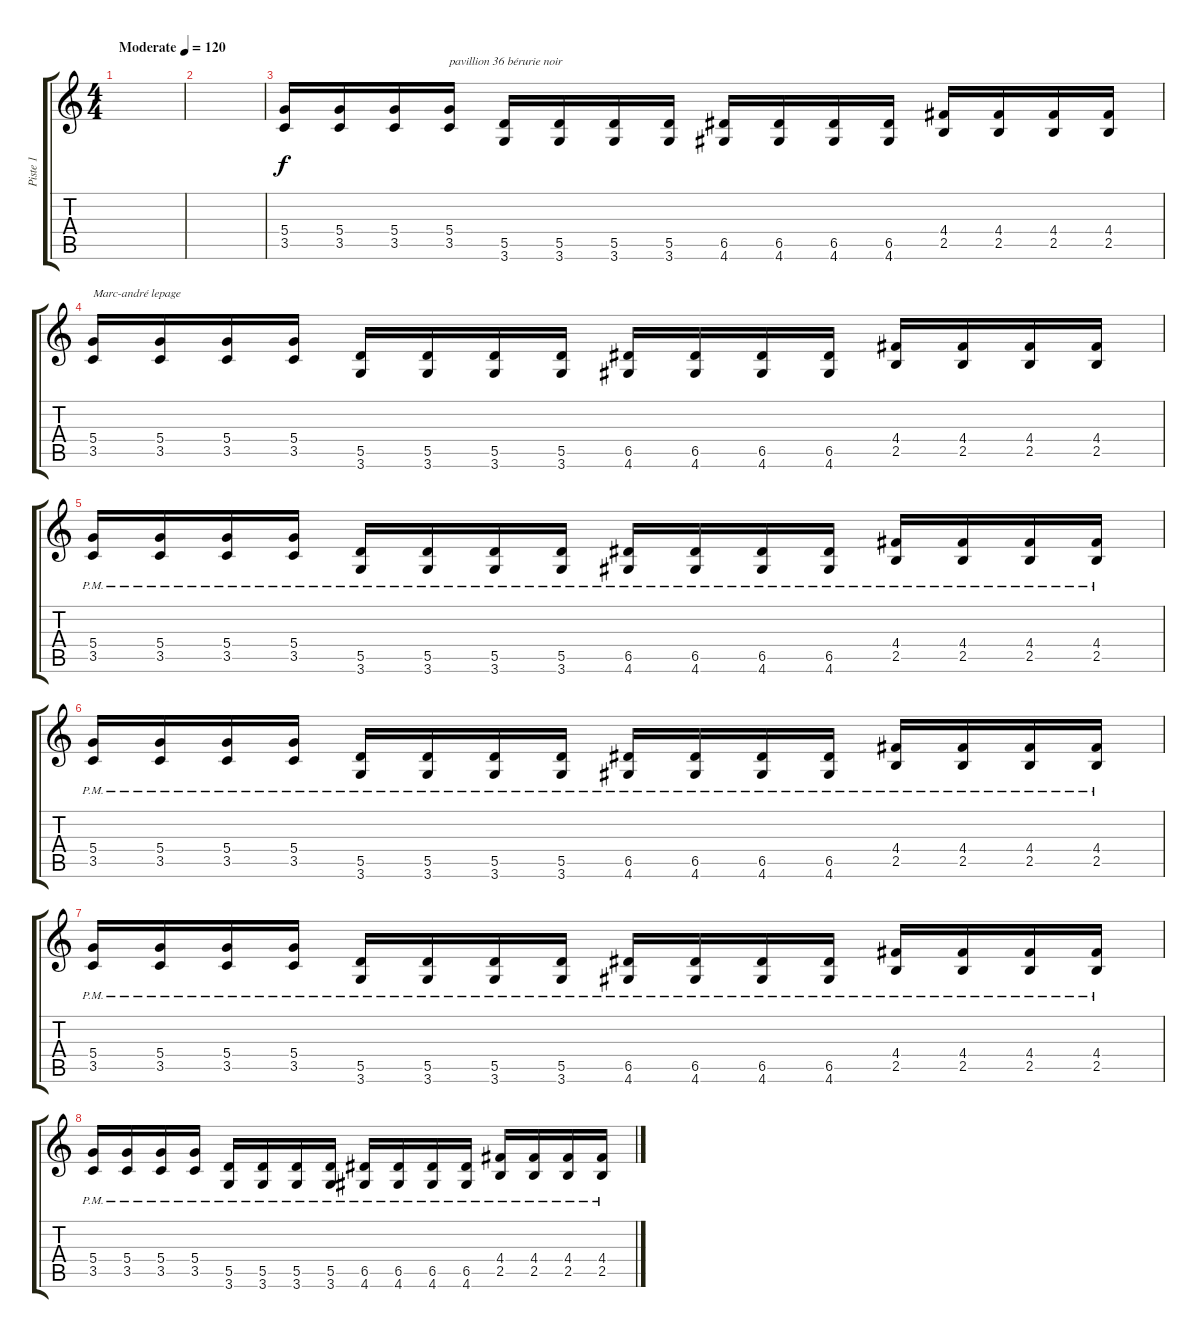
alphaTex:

\track ("Piste 1" "Piste 1") {instrument distortionguitar}
\staff {score tabs}
\tuning (E4 B3 G3 D3 A2 E2) {hide}
\ts (4 4)
\tempo (120 "Moderate")
\clef g2
\ks c
|
|
(5.4 3.5).16 (5.4 3.5).16 (5.4 3.5).16 (5.4 3.5).16{txt "pavillion 36 bérurie noir"} (5.5 3.6).16 (5.5 3.6).16 (5.5 3.6).16 (5.5 3.6).16 (6.5 4.6).16 (6.5 4.6).16 (6.5 4.6).16 (6.5 4.6).16 (4.4 2.5).16 (4.4 2.5).16 (4.4 2.5).16 (4.4 2.5).16 |
(5.4 3.5).16{txt "Marc-andré lepage"} (5.4 3.5).16 (5.4 3.5).16 (5.4 3.5).16 (5.5 3.6).16 (5.5 3.6).16 (5.5 3.6).16 (5.5 3.6).16 (6.5 4.6).16 (6.5 4.6).16 (6.5 4.6).16 (6.5 4.6).16 (4.4 2.5).16 (4.4 2.5).16 (4.4 2.5).16 (4.4 2.5).16 |
(5.4{pm} 3.5{pm}).16 (5.4{pm} 3.5{pm}).16 (5.4{pm} 3.5{pm}).16 (5.4{pm} 3.5{pm}).16 (5.5{pm} 3.6{pm}).16 (5.5{pm} 3.6{pm}).16 (5.5{pm} 3.6{pm}).16 (5.5{pm} 3.6{pm}).16 (6.5{pm} 4.6{pm}).16 (6.5{pm} 4.6{pm}).16 (6.5{pm} 4.6{pm}).16 (6.5{pm} 4.6{pm}).16 (4.4{pm} 2.5{pm}).16 (4.4{pm} 2.5{pm}).16 (4.4{pm} 2.5{pm}).16 (4.4{pm} 2.5{pm}).16 |
(5.4{pm} 3.5{pm}).16 (5.4{pm} 3.5{pm}).16 (5.4{pm} 3.5{pm}).16 (5.4{pm} 3.5{pm}).16 (5.5{pm} 3.6{pm}).16 (5.5{pm} 3.6{pm}).16 (5.5{pm} 3.6{pm}).16 (5.5{pm} 3.6{pm}).16 (6.5{pm} 4.6{pm}).16 (6.5{pm} 4.6{pm}).16 (6.5{pm} 4.6{pm}).16 (6.5{pm} 4.6{pm}).16 (4.4{pm} 2.5{pm}).16 (4.4{pm} 2.5{pm}).16 (4.4{pm} 2.5{pm}).16 (4.4{pm} 2.5{pm}).16 |
(5.4{pm} 3.5{pm}).16 (5.4{pm} 3.5{pm}).16 (5.4{pm} 3.5{pm}).16 (5.4{pm} 3.5{pm}).16 (5.5{pm} 3.6{pm}).16 (5.5{pm} 3.6{pm}).16 (5.5{pm} 3.6{pm}).16 (5.5{pm} 3.6{pm}).16 (6.5{pm} 4.6{pm}).16 (6.5{pm} 4.6{pm}).16 (6.5{pm} 4.6{pm}).16 (6.5{pm} 4.6{pm}).16 (4.4{pm} 2.5{pm}).16 (4.4{pm} 2.5{pm}).16 (4.4{pm} 2.5{pm}).16 (4.4{pm} 2.5{pm}).16 |
(5.4{pm} 3.5{pm}).16 (5.4{pm} 3.5{pm}).16 (5.4{pm} 3.5{pm}).16 (5.4{pm} 3.5{pm}).16 (5.5{pm} 3.6{pm}).16 (5.5{pm} 3.6{pm}).16 (5.5{pm} 3.6{pm}).16 (5.5{pm} 3.6{pm}).16 (6.5{pm} 4.6{pm}).16 (6.5{pm} 4.6{pm}).16 (6.5{pm} 4.6{pm}).16 (6.5{pm} 4.6{pm}).16 (4.4{pm} 2.5{pm}).16 (4.4{pm} 2.5{pm}).16 (4.4{pm} 2.5{pm}).16 (4.4{pm} 2.5{pm}).16
